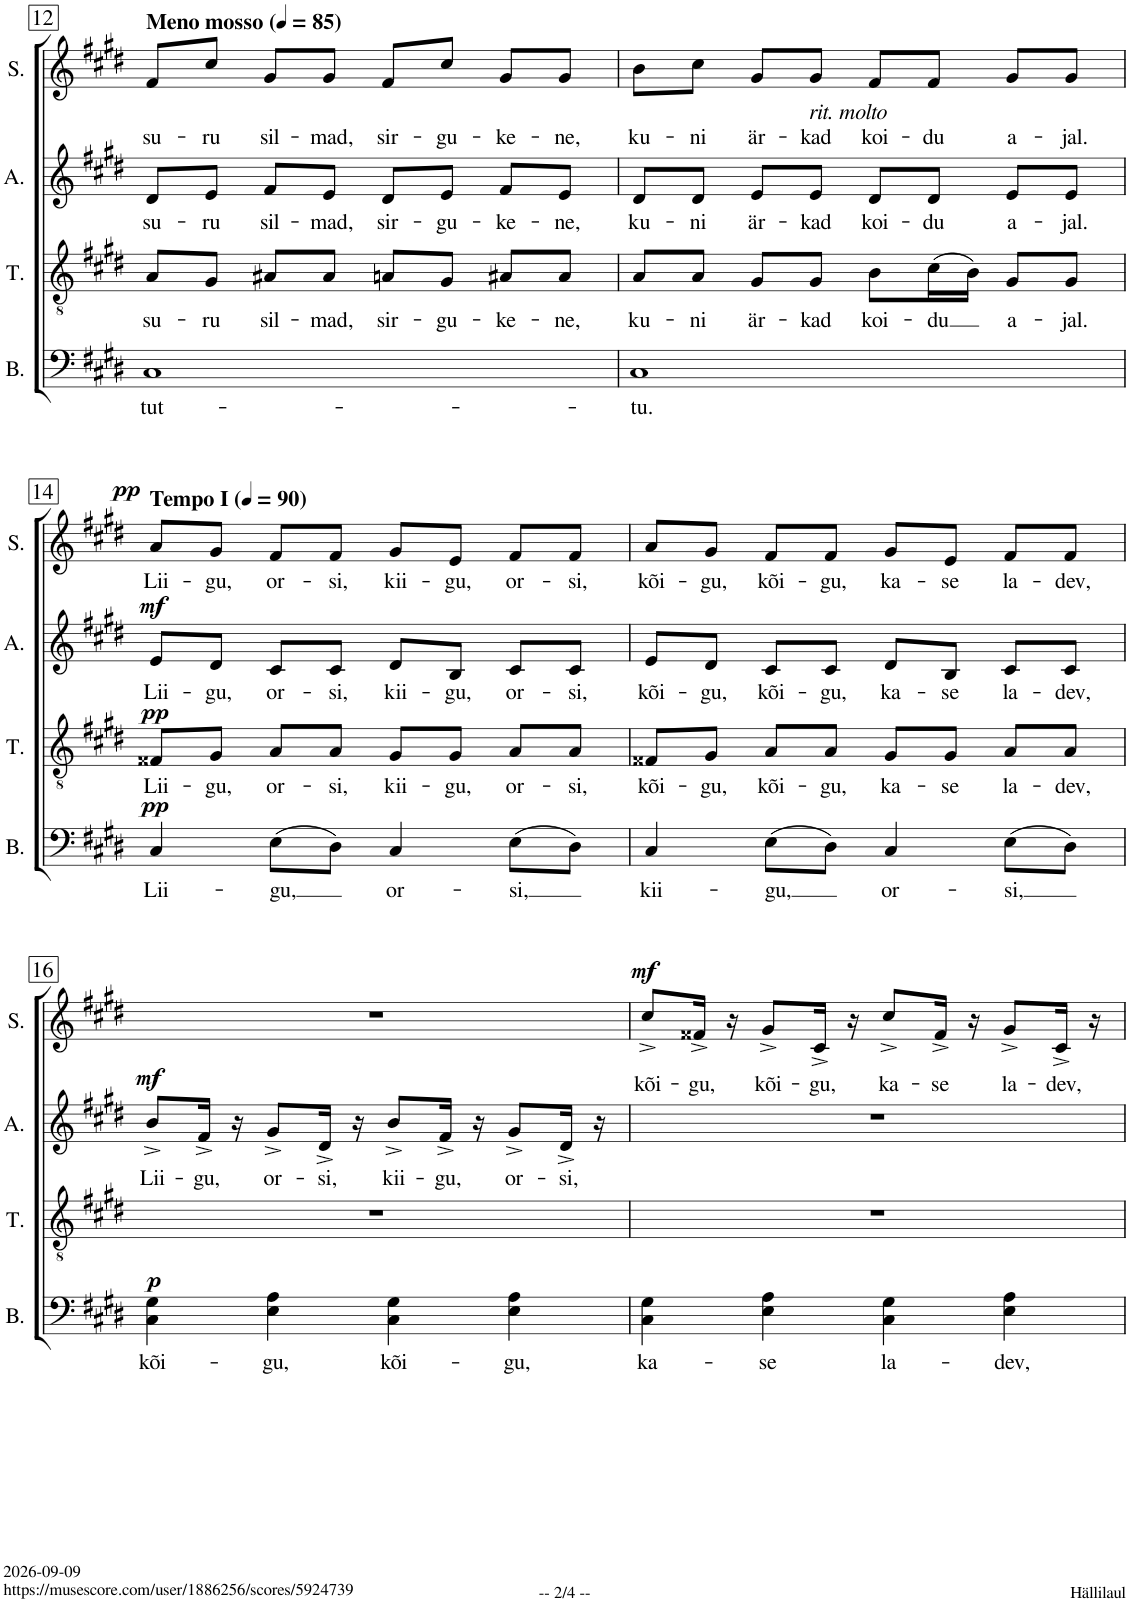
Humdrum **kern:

**kern	**text	**dynam	**kern	**text	**dynam	**kern	**text	**dynam	**kern	**text	**dynam
*part4	*part4	*part4	*part3	*part3	*part3	*part2	*part2	*part2	*part1	*part1	*part1
*staff4	*staff4	*staff4	*staff3	*staff3	*staff3	*staff2	*staff2	*staff2	*staff1	*staff1	*staff1
*I"Bass	*	*	*I"Tenor	*	*	*I"Alto	*	*	*I"Soprano	*	*
*I'B.	*	*	*I'T.	*	*	*I'A.	*	*	*I'S.	*	*
!!LO:PB:g=z
*clefF4	*	*	*clefGv2	*	*	*clefG2	*	*	*clefG2	*	*
*	*	*	*	*	*	*Trd1c2	*	*	*	*	*
*k[f#c#g#d#]	*	*	*k[f#c#g#d#]	*	*	*k[f#c#g#d#]	*	*	*k[f#c#g#d#]	*	*
*M4/4	*	*	*M4/4	*	*	*M4/4	*	*	*M4/4	*	*
*MM85	*	*	*MM85	*	*	*MM85	*	*	*MM85	*	*
=12	=12	=12	=12	=12	=12	=12	=12	=12	=12	=12	=12
!	!	!	!	!	!	!	!	!	!LO:TX:a:B:t=Meno mosso	!	!
!	!LO:LY:b	!	!	!LO:LY:b	!	!	!LO:LY:b	!	!	!LO:LY:b	!
1C#	tut-	.	8A/L	su-	.	8d#/L	su-	.	8f#/L	su-	.
!	!	!	!	!LO:LY:b	!	!	!LO:LY:b	!	!	!LO:LY:b	!
.	.	.	8G#/J	-ru	.	8e/J	-ru	.	8cc#/J	-ru	.
!	!	!	!	!LO:LY:b	!	!	!LO:LY:b	!	!	!LO:LY:b	!
.	.	.	8A#X/L	sil-	.	8f#/L	sil-	.	8g#/L	sil-	.
!	!	!	!	!LO:LY:b	!	!	!LO:LY:b	!	!	!LO:LY:b	!
.	.	.	8A#/J	-mad,	.	8e/J	-mad,	.	8g#/J	-mad,	.
!	!	!	!	!LO:LY:b	!	!	!LO:LY:b	!	!	!LO:LY:b	!
.	.	.	8An/L	sir-	.	8d#/L	sir-	.	8f#/L	sir-	.
!	!	!	!	!LO:LY:b	!	!	!LO:LY:b	!	!	!LO:LY:b	!
.	.	.	8G#/J	-gu-	.	8e/J	-gu-	.	8cc#/J	-gu-	.
!	!	!	!	!LO:LY:b	!	!	!LO:LY:b	!	!	!LO:LY:b	!
.	.	.	8A#X/L	-ke-	.	8f#/L	-ke-	.	8g#/L	-ke-	.
!	!	!	!	!LO:LY:b	!	!	!LO:LY:b	!	!	!LO:LY:b	!
.	.	.	8A#/J	-ne,	.	8e/J	-ne,	.	8g#/J	-ne,	.
=13	=13	=13	=13	=13	=13	=13	=13	=13	=13	=13	=13
!	!LO:LY:b	!	!	!LO:LY:b	!	!	!LO:LY:b	!	!	!LO:LY:b	!
1C#	-tu.	.	8A/L	ku-	.	8d#/L	ku-	.	8b\L	ku-	.
!	!	!	!	!LO:LY:b	!	!	!LO:LY:b	!	!	!LO:LY:b	!
.	.	.	8A/J	-ni	.	8d#/J	-ni	.	8cc#\J	-ni	.
!	!	!	!	!LO:LY:b	!	!	!LO:LY:b	!	!	!LO:LY:b	!
.	.	.	8G#/L	är-	.	8e/L	är-	.	8g#/L	är-	.
!	!	!	!	!	!	!	!	!	!LO:TX:b:i:t=rit. molto	!	!
!	!	!	!	!LO:LY:b	!	!	!LO:LY:b	!	!	!LO:LY:b	!
.	.	.	8G#/J	-kad	.	8e/J	-kad	.	8g#/J	-kad	.
!	!	!	!	!LO:LY:b	!	!	!LO:LY:b	!	!	!LO:LY:b	!
.	.	.	8B\L	koi-	.	8d#/L	koi-	.	8f#/L	koi-	.
!	!	!	!	!LO:LY:b	!	!	!LO:LY:b	!	!	!LO:LY:b	!
.	.	.	(16c#\L	-du	.	8d#/J	-du	.	8f#/J	-du	.
.	.	.	16B\JJ)	.	.	.	.	.	.	.	.
!	!	!	!	!LO:LY:b	!	!	!LO:LY:b	!	!	!LO:LY:b	!
.	.	.	8G#/L	a-	.	8e/L	a-	.	8g#/L	a-	.
!	!	!	!	!LO:LY:b	!	!	!LO:LY:b	!	!	!LO:LY:b	!
.	.	.	8G#/J	-jal.	.	8e/J	-jal.	.	8g#/J	-jal.	.
!!LO:LB:g=z
=14	=14	=14	=14	=14	=14	=14	=14	=14	=14	=14	=14
*	*	*	*	*	*	*	*	*	*MM90	*	*
!	!	!	!	!	!	!	!	!	!LO:TX:a:B:t=Tempo I	!	!
!	!LO:LY:b	!LO:DY:a	!	!LO:LY:b	!LO:DY:a	!	!LO:LY:b	!LO:DY:a	!	!LO:LY:b	!LO:DY:a
4C#/	Lii-	pp	8F##X/L	Lii-	pp	8e/L	Lii-	mf	8a/L	Lii-	pp
!	!	!	!	!LO:LY:b	!	!	!LO:LY:b	!	!	!LO:LY:b	!
.	.	.	8G#/J	-gu,	.	8d#/J	-gu,	.	8g#/J	-gu,	.
!	!LO:LY:b	!	!	!LO:LY:b	!	!	!LO:LY:b	!	!	!LO:LY:b	!
(8E\L	-gu,	.	8A/L	or-	.	8c#/L	or-	.	8f#/L	or-	.
!	!	!	!	!LO:LY:b	!	!	!LO:LY:b	!	!	!LO:LY:b	!
8D#\J)	.	.	8A/J	-si,	.	8c#/J	-si,	.	8f#/J	-si,	.
!	!LO:LY:b	!	!	!LO:LY:b	!	!	!LO:LY:b	!	!	!LO:LY:b	!
4C#/	or-	.	8G#/L	kii-	.	8d#/L	kii-	.	8g#/L	kii-	.
!	!	!	!	!LO:LY:b	!	!	!LO:LY:b	!	!	!LO:LY:b	!
.	.	.	8G#/J	-gu,	.	8B/J	-gu,	.	8e/J	-gu,	.
!	!LO:LY:b	!	!	!LO:LY:b	!	!	!LO:LY:b	!	!	!LO:LY:b	!
(8E\L	-si,	.	8A/L	or-	.	8c#/L	or-	.	8f#/L	or-	.
!	!	!	!	!LO:LY:b	!	!	!LO:LY:b	!	!	!LO:LY:b	!
8D#\J)	.	.	8A/J	-si,	.	8c#/J	-si,	.	8f#/J	-si,	.
=15	=15	=15	=15	=15	=15	=15	=15	=15	=15	=15	=15
!	!LO:LY:b	!	!	!LO:LY:b	!	!	!LO:LY:b	!	!	!LO:LY:b	!
4C#/	kii-	.	8F##X/L	kõi-	.	8e/L	kõi-	.	8a/L	kõi-	.
!	!	!	!	!LO:LY:b	!	!	!LO:LY:b	!	!	!LO:LY:b	!
.	.	.	8G#/J	-gu,	.	8d#/J	-gu,	.	8g#/J	-gu,	.
!	!LO:LY:b	!	!	!LO:LY:b	!	!	!LO:LY:b	!	!	!LO:LY:b	!
(8E\L	-gu,	.	8A/L	kõi-	.	8c#/L	kõi-	.	8f#/L	kõi-	.
!	!	!	!	!LO:LY:b	!	!	!LO:LY:b	!	!	!LO:LY:b	!
8D#\J)	.	.	8A/J	-gu,	.	8c#/J	-gu,	.	8f#/J	-gu,	.
!	!LO:LY:b	!	!	!LO:LY:b	!	!	!LO:LY:b	!	!	!LO:LY:b	!
4C#/	or-	.	8G#/L	ka-	.	8d#/L	ka-	.	8g#/L	ka-	.
!	!	!	!	!LO:LY:b	!	!	!LO:LY:b	!	!	!LO:LY:b	!
.	.	.	8G#/J	-se	.	8B/J	-se	.	8e/J	-se	.
!	!LO:LY:b	!	!	!LO:LY:b	!	!	!LO:LY:b	!	!	!LO:LY:b	!
(8E\L	-si,	.	8A/L	la-	.	8c#/L	la-	.	8f#/L	la-	.
!	!	!	!	!LO:LY:b	!	!	!LO:LY:b	!	!	!LO:LY:b	!
8D#\J)	.	.	8A/J	-dev,	.	8c#/J	-dev,	.	8f#/J	-dev,	.
!!LO:LB:g=z
=16	=16	=16	=16	=16	=16	=16	=16	=16	=16	=16	=16
!	!LO:LY:b	!LO:DY:a	!	!	!	!	!LO:LY:b	!LO:DY:a	!	!	!
4C#\ 4G#\	kõi-	p	1r	.	.	8b^/L	Lii-	mf	1r	.	.
!	!	!	!	!	!	!	!LO:LY:b	!	!	!	!
.	.	.	.	.	.	16f#^/Jk	-gu,	.	.	.	.
.	.	.	.	.	.	16r	.	.	.	.	.
!	!LO:LY:b	!	!	!	!	!	!LO:LY:b	!	!	!	!
4E\ 4A\	-gu,	.	.	.	.	8g#^/L	or-	.	.	.	.
!	!	!	!	!	!	!	!LO:LY:b	!	!	!	!
.	.	.	.	.	.	16d#^/Jk	-si,	.	.	.	.
.	.	.	.	.	.	16r	.	.	.	.	.
!	!LO:LY:b	!	!	!	!	!	!LO:LY:b	!	!	!	!
4C#\ 4G#\	kõi-	.	.	.	.	8b^/L	kii-	.	.	.	.
!	!	!	!	!	!	!	!LO:LY:b	!	!	!	!
.	.	.	.	.	.	16f#^/Jk	-gu,	.	.	.	.
.	.	.	.	.	.	16r	.	.	.	.	.
!	!LO:LY:b	!	!	!	!	!	!LO:LY:b	!	!	!	!
4E\ 4A\	-gu,	.	.	.	.	8g#^/L	or-	.	.	.	.
!	!	!	!	!	!	!	!LO:LY:b	!	!	!	!
.	.	.	.	.	.	16d#^/Jk	-si,	.	.	.	.
.	.	.	.	.	.	16r	.	.	.	.	.
=17	=17	=17	=17	=17	=17	=17	=17	=17	=17	=17	=17
!	!LO:LY:b	!	!	!	!	!	!	!	!	!LO:LY:b	!LO:DY:a
4C#\ 4G#\	ka-	.	1r	.	.	1r	.	.	8cc#^/L	kõi-	mf
!	!	!	!	!	!	!	!	!	!	!LO:LY:b	!
.	.	.	.	.	.	.	.	.	16f##X^/Jk	-gu,	.
.	.	.	.	.	.	.	.	.	16r	.	.
!	!LO:LY:b	!	!	!	!	!	!	!	!	!LO:LY:b	!
4E\ 4A\	-se	.	.	.	.	.	.	.	8g#^/L	kõi-	.
!	!	!	!	!	!	!	!	!	!	!LO:LY:b	!
.	.	.	.	.	.	.	.	.	16c#^/Jk	-gu,	.
.	.	.	.	.	.	.	.	.	16r	.	.
!	!LO:LY:b	!	!	!	!	!	!	!	!	!LO:LY:b	!
4C#\ 4G#\	la-	.	.	.	.	.	.	.	8cc#^/L	ka-	.
!	!	!	!	!	!	!	!	!	!	!LO:LY:b	!
.	.	.	.	.	.	.	.	.	16f##^/Jk	-se	.
.	.	.	.	.	.	.	.	.	16r	.	.
!	!LO:LY:b	!	!	!	!	!	!	!	!	!LO:LY:b	!
4E\ 4A\	-dev,	.	.	.	.	.	.	.	8g#^/L	la-	.
!	!	!	!	!	!	!	!	!	!	!LO:LY:b	!
.	.	.	.	.	.	.	.	.	16c#^/Jk	-dev,	.
.	.	.	.	.	.	.	.	.	16r	.	.
=	=	=	=	=	=	=	=	=	=	=	=
*-	*-	*-	*-	*-	*-	*-	*-	*-	*-	*-	*-
